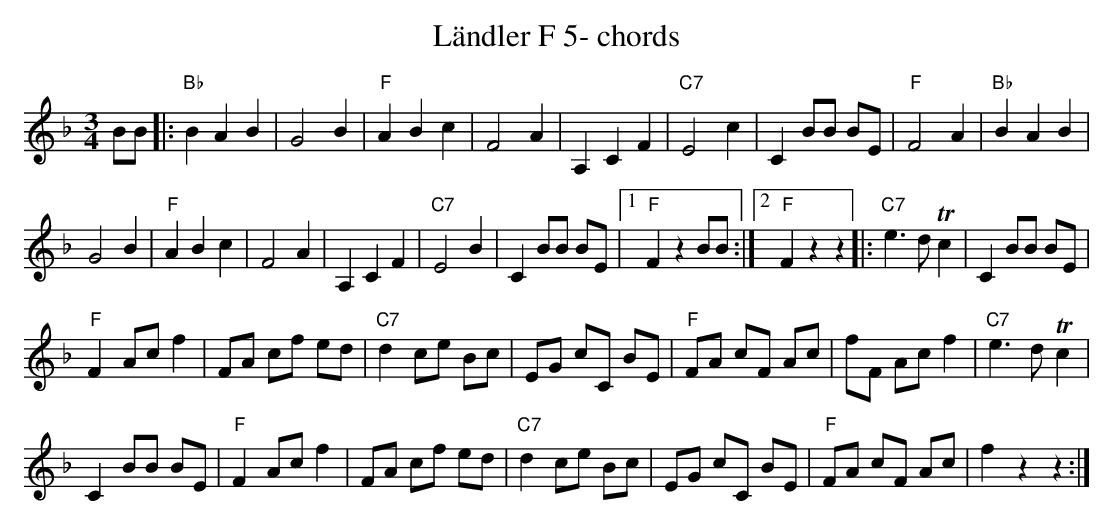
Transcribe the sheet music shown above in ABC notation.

X:1
T:L\"andler F 5- chords
M:3/4
L:1/4
K:Fmaj%%MIDI gchordon
B/2B/2 |: "Bb"BAB | G2B | "F"ABc | F2A | A,CF | "C7"E2c | C B/2B/2 B/2E/2 | "F"F2A | "Bb"BAB |
G2B | "F"ABc | F2A | A,CF | "C7"E2B | C B/2B/2 B/2E/2 |1 "F"FzB/2B/2 :|2 "F"Fzz |: "C7"e>dTc | C B/2B/2 B/2E/2 | [L:1/8]
"F"F2Acf2 | FA cf ed | "C7"d2ce Bc | EG cC BE | "F"FA cF Ac | fF Ac f2 | "C7"e3dTc2 |
C2BB BE | "F"F2 Ac f2 | FA cf ed | "C7"d2 ce Bc | EG cC BE | "F"FA cF Ac | f2z2z2 :|
